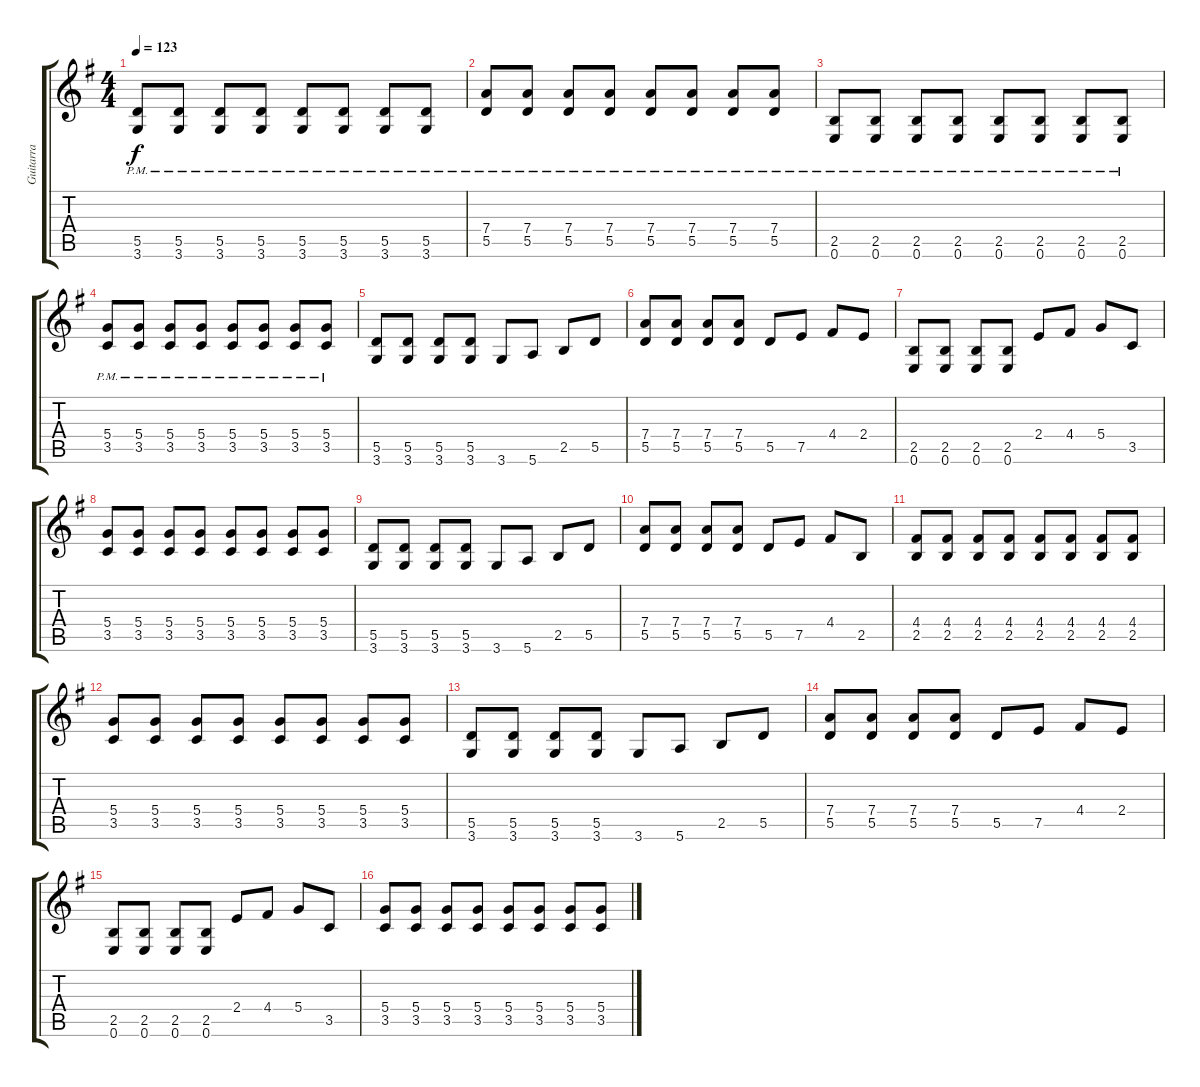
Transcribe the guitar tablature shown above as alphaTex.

\track ("Guitarra" "Guitarra") {instrument distortionguitar}
\staff {score tabs}
\tuning (E4 B3 G3 D3 A2 E2) {hide}
\ts (4 4)
\tempo 123
\clef g2
\ks g
(5.5{pm} 3.6{pm}).8{dy f} (5.5{pm} 3.6{pm}).8 (5.5{pm} 3.6{pm}).8 (5.5{pm} 3.6{pm}).8 (5.5{pm} 3.6{pm}).8 (5.5{pm} 3.6{pm}).8 (5.5{pm} 3.6{pm}).8 (5.5{pm} 3.6{pm}).8 |
(7.4{pm} 5.5{pm}).8 (7.4{pm} 5.5{pm}).8 (7.4{pm} 5.5{pm}).8 (7.4{pm} 5.5{pm}).8 (7.4{pm} 5.5{pm}).8 (7.4{pm} 5.5{pm}).8 (7.4{pm} 5.5{pm}).8 (7.4{pm} 5.5{pm}).8 |
(2.5{pm} 0.6{pm}).8 (2.5{pm} 0.6{pm}).8 (2.5{pm} 0.6{pm}).8 (2.5{pm} 0.6{pm}).8 (2.5{pm} 0.6{pm}).8 (2.5{pm} 0.6{pm}).8 (2.5{pm} 0.6{pm}).8 (2.5{pm} 0.6{pm}).8 |
(5.4{pm} 3.5{pm}).8 (5.4{pm} 3.5{pm}).8 (5.4{pm} 3.5{pm}).8 (5.4{pm} 3.5{pm}).8 (5.4{pm} 3.5{pm}).8 (5.4{pm} 3.5{pm}).8 (5.4{pm} 3.5{pm}).8 (5.4{pm} 3.5{pm}).8 |
(5.5 3.6).8 (5.5 3.6).8 (5.5 3.6).8 (5.5 3.6).8 3.6.8 5.6.8 2.5.8 5.5.8 |
(7.4 5.5).8 (7.4 5.5).8 (7.4 5.5).8 (7.4 5.5).8 5.5.8 7.5.8 4.4.8 2.4.8 |
(2.5 0.6).8 (2.5 0.6).8 (2.5 0.6).8 (2.5 0.6).8 2.4.8 4.4.8 5.4.8 3.5.8 |
(5.4 3.5).8 (5.4 3.5).8 (5.4 3.5).8 (5.4 3.5).8 (5.4 3.5).8 (5.4 3.5).8 (5.4 3.5).8 (5.4 3.5).8 |
(5.5 3.6).8 (5.5 3.6).8 (5.5 3.6).8 (5.5 3.6).8 3.6.8 5.6.8 2.5.8 5.5.8 |
(7.4 5.5).8 (7.4 5.5).8 (7.4 5.5).8 (7.4 5.5).8 5.5.8 7.5.8 4.4.8 2.5.8 |
(4.4 2.5).8 (4.4 2.5).8 (4.4 2.5).8 (4.4 2.5).8 (4.4 2.5).8 (4.4 2.5).8 (4.4 2.5).8 (4.4 2.5).8 |
(5.4 3.5).8 (5.4 3.5).8 (5.4 3.5).8 (5.4 3.5).8 (5.4 3.5).8 (5.4 3.5).8 (5.4 3.5).8 (5.4 3.5).8 |
(5.5 3.6).8 (5.5 3.6).8 (5.5 3.6).8 (5.5 3.6).8 3.6.8 5.6.8 2.5.8 5.5.8 |
(7.4 5.5).8 (7.4 5.5).8 (7.4 5.5).8 (7.4 5.5).8 5.5.8 7.5.8 4.4.8 2.4.8 |
(2.5 0.6).8 (2.5 0.6).8 (2.5 0.6).8 (2.5 0.6).8 2.4.8 4.4.8 5.4.8 3.5.8 |
(5.4 3.5).8 (5.4 3.5).8 (5.4 3.5).8 (5.4 3.5).8 (5.4 3.5).8 (5.4 3.5).8 (5.4 3.5).8 (5.4 3.5).8
